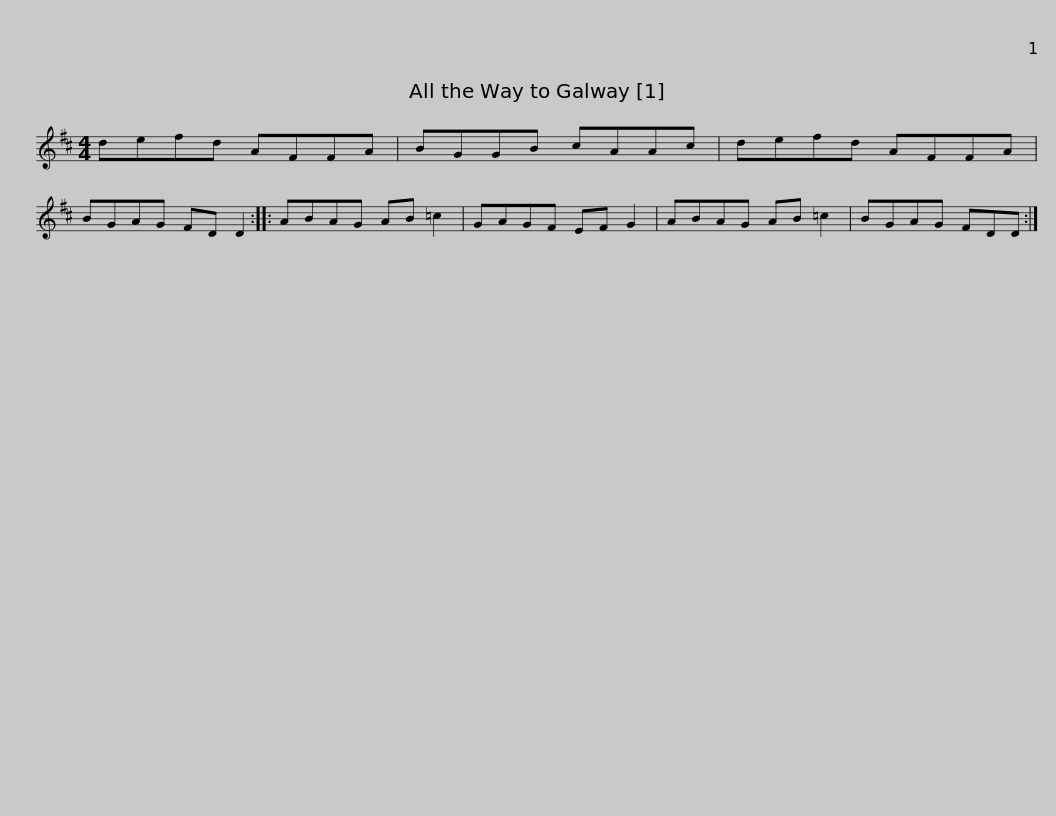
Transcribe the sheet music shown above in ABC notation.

X:1
L:1/8
M:4/4
I:linebreak $
K:D
V:1 treble
V:1
 defd AFFA | BGGB cAAc | defd AFFA | BGAG FD D2 :: ABAG AB =c2 |$ %5
 GAGF EF G2 | ABAG AB =c2 | BGAG FDD :| %8
